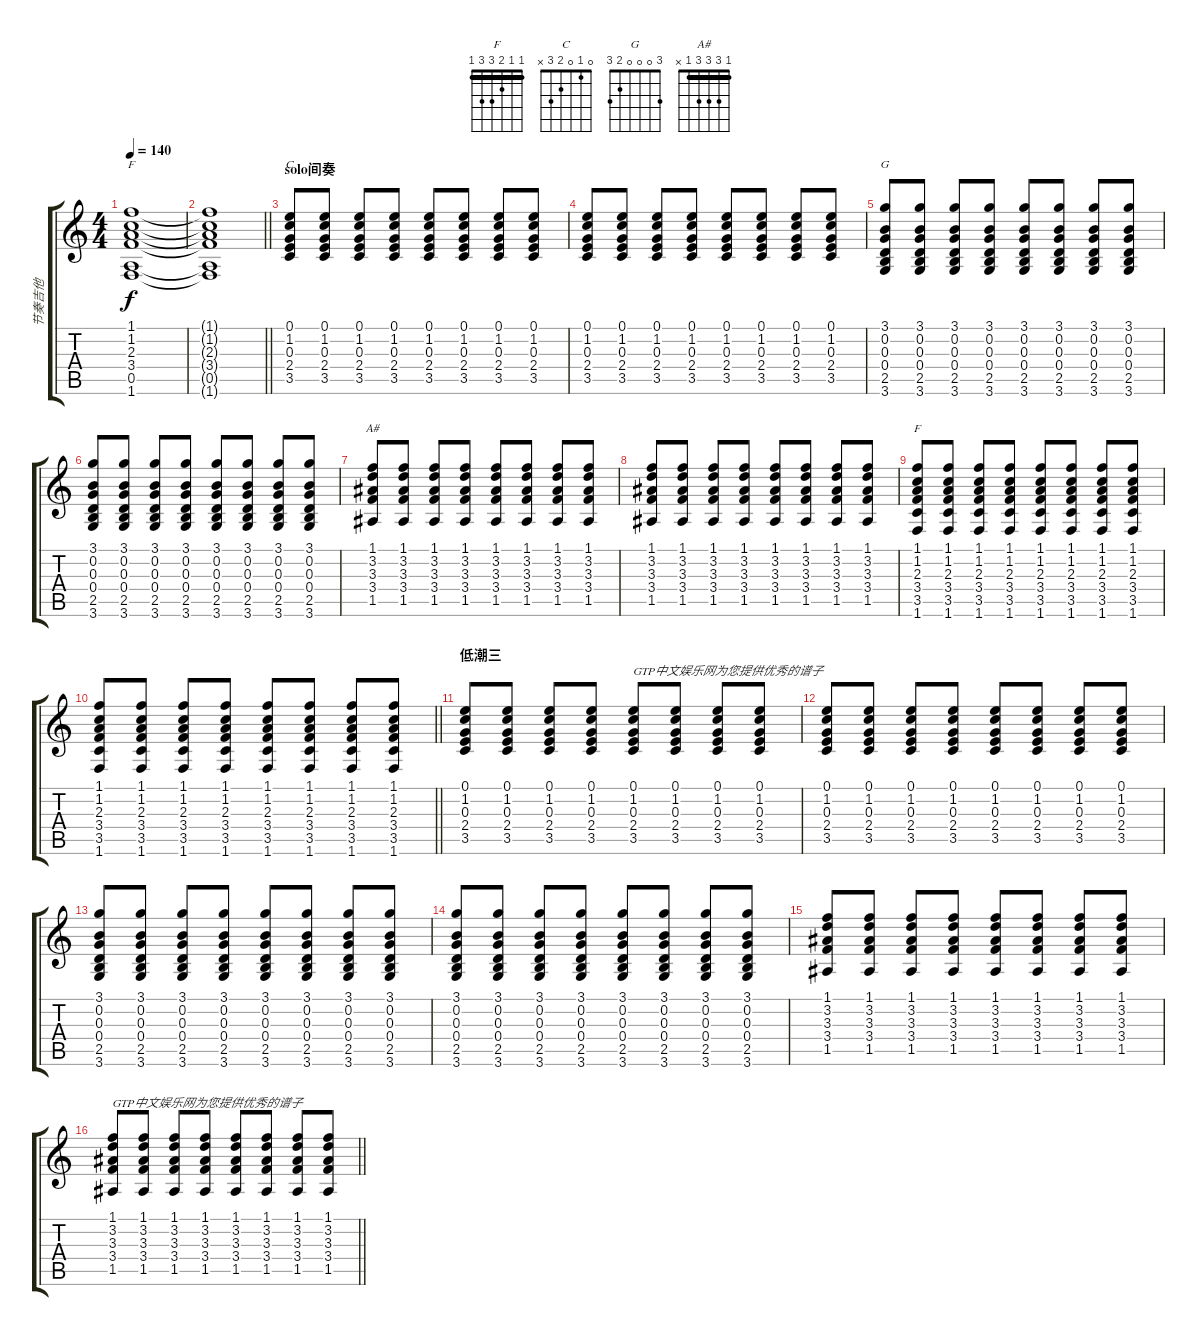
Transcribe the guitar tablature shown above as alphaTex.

\track ("节奏吉他" "节奏吉他") {instrument acousticguitarsteel}
\staff {score tabs}
\tuning (E4 B3 G3 D3 A2 E2) {hide}
\chord ("F" 1 1 2 3 0 1) {barre 1}
\chord ("C" 0 1 0 2 3 x)
\chord ("G" 3 0 0 0 2 3)
\chord ("A#" 1 3 3 3 1 x) {barre 1}
\chord ("F" 1 1 2 3 3 1) {barre 1}
\ts (4 4)
\tempo 140
\clef g2
\ks c
(1.1 1.2 2.3 3.4 0.5 1.6).1{ch "F" dy f} |
\barLineRight lightlight
(1.1{t} 1.2{t} 2.3{t} 3.4{t} 0.5{t} 1.6{t}).1 |
\section ("" "solo间奏")
(0.1 1.2 0.3 2.4 3.5).8{ch "C"} (0.1 1.2 0.3 2.4 3.5).8 (0.1 1.2 0.3 2.4 3.5).8 (0.1 1.2 0.3 2.4 3.5).8 (0.1 1.2 0.3 2.4 3.5).8 (0.1 1.2 0.3 2.4 3.5).8 (0.1 1.2 0.3 2.4 3.5).8 (0.1 1.2 0.3 2.4 3.5).8 |
(0.1 1.2 0.3 2.4 3.5).8 (0.1 1.2 0.3 2.4 3.5).8 (0.1 1.2 0.3 2.4 3.5).8 (0.1 1.2 0.3 2.4 3.5).8 (0.1 1.2 0.3 2.4 3.5).8 (0.1 1.2 0.3 2.4 3.5).8 (0.1 1.2 0.3 2.4 3.5).8 (0.1 1.2 0.3 2.4 3.5).8 |
(3.1 0.2 0.3 0.4 2.5 3.6).8{ch "G"} (3.1 0.2 0.3 0.4 2.5 3.6).8 (3.1 0.2 0.3 0.4 2.5 3.6).8 (3.1 0.2 0.3 0.4 2.5 3.6).8 (3.1 0.2 0.3 0.4 2.5 3.6).8 (3.1 0.2 0.3 0.4 2.5 3.6).8 (3.1 0.2 0.3 0.4 2.5 3.6).8 (3.1 0.2 0.3 0.4 2.5 3.6).8 |
(3.1 0.2 0.3 0.4 2.5 3.6).8 (3.1 0.2 0.3 0.4 2.5 3.6).8 (3.1 0.2 0.3 0.4 2.5 3.6).8 (3.1 0.2 0.3 0.4 2.5 3.6).8 (3.1 0.2 0.3 0.4 2.5 3.6).8 (3.1 0.2 0.3 0.4 2.5 3.6).8 (3.1 0.2 0.3 0.4 2.5 3.6).8 (3.1 0.2 0.3 0.4 2.5 3.6).8 |
(1.1 3.2 3.3 3.4 1.5).8{ch "A#"} (1.1 3.2 3.3 3.4 1.5).8 (1.1 3.2 3.3 3.4 1.5).8 (1.1 3.2 3.3 3.4 1.5).8 (1.1 3.2 3.3 3.4 1.5).8 (1.1 3.2 3.3 3.4 1.5).8 (1.1 3.2 3.3 3.4 1.5).8 (1.1 3.2 3.3 3.4 1.5).8 |
(1.1 3.2 3.3 3.4 1.5).8 (1.1 3.2 3.3 3.4 1.5).8 (1.1 3.2 3.3 3.4 1.5).8 (1.1 3.2 3.3 3.4 1.5).8 (1.1 3.2 3.3 3.4 1.5).8 (1.1 3.2 3.3 3.4 1.5).8 (1.1 3.2 3.3 3.4 1.5).8 (1.1 3.2 3.3 3.4 1.5).8 |
(1.1 1.2 2.3 3.4 3.5 1.6).8{ch "F"} (1.1 1.2 2.3 3.4 3.5 1.6).8 (1.1 1.2 2.3 3.4 3.5 1.6).8 (1.1 1.2 2.3 3.4 3.5 1.6).8 (1.1 1.2 2.3 3.4 3.5 1.6).8 (1.1 1.2 2.3 3.4 3.5 1.6).8 (1.1 1.2 2.3 3.4 3.5 1.6).8 (1.1 1.2 2.3 3.4 3.5 1.6).8 |
\barLineRight lightlight
(1.1 1.2 2.3 3.4 3.5 1.6).8 (1.1 1.2 2.3 3.4 3.5 1.6).8 (1.1 1.2 2.3 3.4 3.5 1.6).8 (1.1 1.2 2.3 3.4 3.5 1.6).8 (1.1 1.2 2.3 3.4 3.5 1.6).8 (1.1 1.2 2.3 3.4 3.5 1.6).8 (1.1 1.2 2.3 3.4 3.5 1.6).8 (1.1 1.2 2.3 3.4 3.5 1.6).8 |
\section ("" "低潮三")
(0.1 1.2 0.3 2.4 3.5).8 (0.1 1.2 0.3 2.4 3.5).8 (0.1 1.2 0.3 2.4 3.5).8 (0.1 1.2 0.3 2.4 3.5).8 (0.1 1.2 0.3 2.4 3.5).8{txt "GTP中文娱乐网为您提供优秀的谱子"} (0.1 1.2 0.3 2.4 3.5).8 (0.1 1.2 0.3 2.4 3.5).8 (0.1 1.2 0.3 2.4 3.5).8 |
(0.1 1.2 0.3 2.4 3.5).8 (0.1 1.2 0.3 2.4 3.5).8 (0.1 1.2 0.3 2.4 3.5).8 (0.1 1.2 0.3 2.4 3.5).8 (0.1 1.2 0.3 2.4 3.5).8 (0.1 1.2 0.3 2.4 3.5).8 (0.1 1.2 0.3 2.4 3.5).8 (0.1 1.2 0.3 2.4 3.5).8 |
(3.1 0.2 0.3 0.4 2.5 3.6).8 (3.1 0.2 0.3 0.4 2.5 3.6).8 (3.1 0.2 0.3 0.4 2.5 3.6).8 (3.1 0.2 0.3 0.4 2.5 3.6).8 (3.1 0.2 0.3 0.4 2.5 3.6).8 (3.1 0.2 0.3 0.4 2.5 3.6).8 (3.1 0.2 0.3 0.4 2.5 3.6).8 (3.1 0.2 0.3 0.4 2.5 3.6).8 |
(3.1 0.2 0.3 0.4 2.5 3.6).8 (3.1 0.2 0.3 0.4 2.5 3.6).8 (3.1 0.2 0.3 0.4 2.5 3.6).8 (3.1 0.2 0.3 0.4 2.5 3.6).8 (3.1 0.2 0.3 0.4 2.5 3.6).8 (3.1 0.2 0.3 0.4 2.5 3.6).8 (3.1 0.2 0.3 0.4 2.5 3.6).8 (3.1 0.2 0.3 0.4 2.5 3.6).8 |
(1.1 3.2 3.3 3.4 1.5).8 (1.1 3.2 3.3 3.4 1.5).8 (1.1 3.2 3.3 3.4 1.5).8 (1.1 3.2 3.3 3.4 1.5).8 (1.1 3.2 3.3 3.4 1.5).8 (1.1 3.2 3.3 3.4 1.5).8 (1.1 3.2 3.3 3.4 1.5).8 (1.1 3.2 3.3 3.4 1.5).8 |
\barLineRight lightlight
(1.1 3.2 3.3 3.4 1.5).8{txt "GTP中文娱乐网为您提供优秀的谱子"} (1.1 3.2 3.3 3.4 1.5).8 (1.1 3.2 3.3 3.4 1.5).8 (1.1 3.2 3.3 3.4 1.5).8 (1.1 3.2 3.3 3.4 1.5).8 (1.1 3.2 3.3 3.4 1.5).8 (1.1 3.2 3.3 3.4 1.5).8 (1.1 3.2 3.3 3.4 1.5).8
